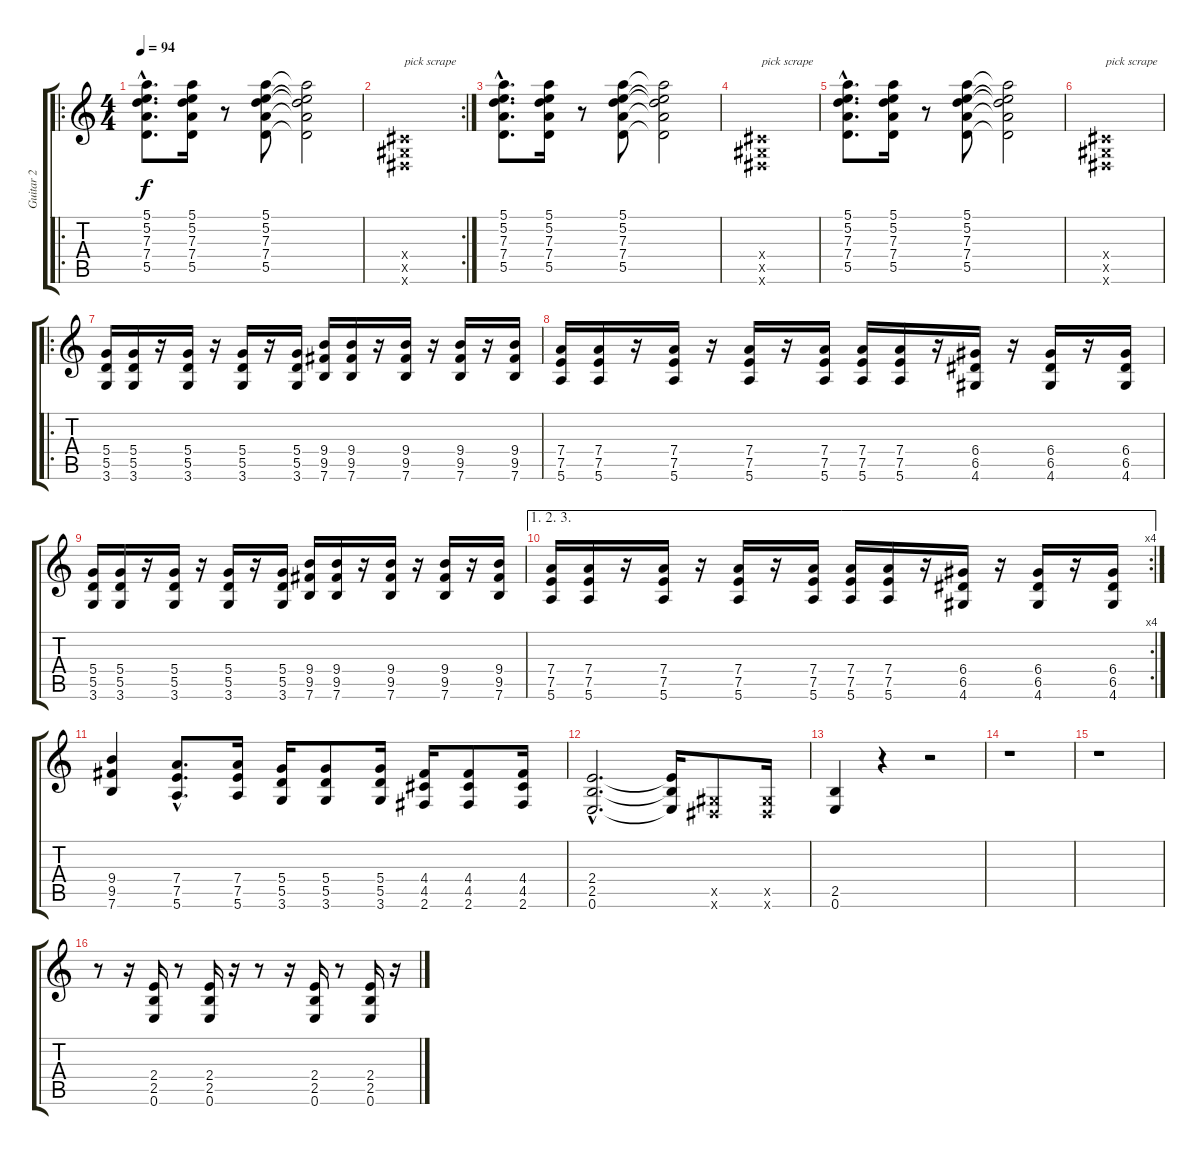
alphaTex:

\track ("Guitar 2" "Guitar 2") {instrument distortionguitar}
\staff {score tabs}
\tuning (E4 B3 G3 D3 A2 E2) {hide}
\ro
\ts (4 4)
\tempo 94
\clef g2
\ks c
(5.1{hac} 5.2{hac} 7.3{hac} 7.4{hac} 5.5{hac}).8{d dy f instrument distortionguitar} (5.1 5.2 7.3 7.4 5.5).16 r.8 (5.1 5.2 7.3 7.4 5.5).8 (5.1{t} 5.2{t} 7.3{t} 7.4{t} 5.5{t}).2 |
\rc 2
(-1.4{x} -1.5{x} -1.6{x}).1{txt "pick scrape"} |
(5.1{hac} 5.2{hac} 7.3{hac} 7.4{hac} 5.5{hac}).8{d} (5.1 5.2 7.3 7.4 5.5).16 r.8 (5.1 5.2 7.3 7.4 5.5).8 (5.1{t} 5.2{t} 7.3{t} 7.4{t} 5.5{t}).2 |
(-1.4{x} -1.5{x} -1.6{x}).1{txt "pick scrape"} |
(5.1{hac} 5.2{hac} 7.3{hac} 7.4{hac} 5.5{hac}).8{d} (5.1 5.2 7.3 7.4 5.5).16 r.8 (5.1 5.2 7.3 7.4 5.5).8 (5.1{t} 5.2{t} 7.3{t} 7.4{t} 5.5{t}).2 |
(-1.4{x} -1.5{x} -1.6{x}).1{txt "pick scrape"} |
\ro
(5.4 5.5 3.6).16 (5.4 5.5 3.6).16 r.16 (5.4 5.5 3.6).16 r.16 (5.4 5.5 3.6).16 r.16 (5.4 5.5 3.6).16 (9.4 9.5 7.6).16 (9.4 9.5 7.6).16 r.16 (9.4 9.5 7.6).16 r.16 (9.4 9.5 7.6).16 r.16 (9.4 9.5 7.6).16 |
(7.4 7.5 5.6).16 (7.4 7.5 5.6).16 r.16 (7.4 7.5 5.6).16 r.16 (7.4 7.5 5.6).16 r.16 (7.4 7.5 5.6).16 (7.4 7.5 5.6).16 (7.4 7.5 5.6).16 r.16 (6.4 6.5 4.6).16 r.16 (6.4 6.5 4.6).16 r.16 (6.4 6.5 4.6).16 |
(5.4 5.5 3.6).16 (5.4 5.5 3.6).16 r.16 (5.4 5.5 3.6).16 r.16 (5.4 5.5 3.6).16 r.16 (5.4 5.5 3.6).16 (9.4 9.5 7.6).16 (9.4 9.5 7.6).16 r.16 (9.4 9.5 7.6).16 r.16 (9.4 9.5 7.6).16 r.16 (9.4 9.5 7.6).16 |
\ae (1 2 3)
\rc 4
(7.4 7.5 5.6).16 (7.4 7.5 5.6).16 r.16 (7.4 7.5 5.6).16 r.16 (7.4 7.5 5.6).16 r.16 (7.4 7.5 5.6).16 (7.4 7.5 5.6).16 (7.4 7.5 5.6).16 r.16 (6.4 6.5 4.6).16 r.16 (6.4 6.5 4.6).16 r.16 (6.4 6.5 4.6).16 |
(9.4 9.5 7.6).4 (7.4{hac} 7.5{hac} 5.6{hac}).8{d} (7.4 7.5 5.6).16 (5.4 5.5 3.6).16 (5.4 5.5 3.6).8 (5.4 5.5 3.6).16 (4.4 4.5 2.6).16 (4.4 4.5 2.6).8 (4.4 4.5 2.6).16 |
(2.4{hac} 2.5{hac} 0.6{hac}).2{d} (2.4{t} 2.5{t} 0.6{t}).16 (-1.5{x} -1.6{x}).8 (-1.5{x} -1.6{x}).16 |
(2.5 0.6).4 r.4 r.2 |
r.1 |
r.1 |
r.8 r.16 (2.4 2.5 0.6).16 r.8 (2.4 2.5 0.6).16 r.16 r.8 r.16 (2.4 2.5 0.6).16 r.8 (2.4 2.5 0.6).16 r.16
